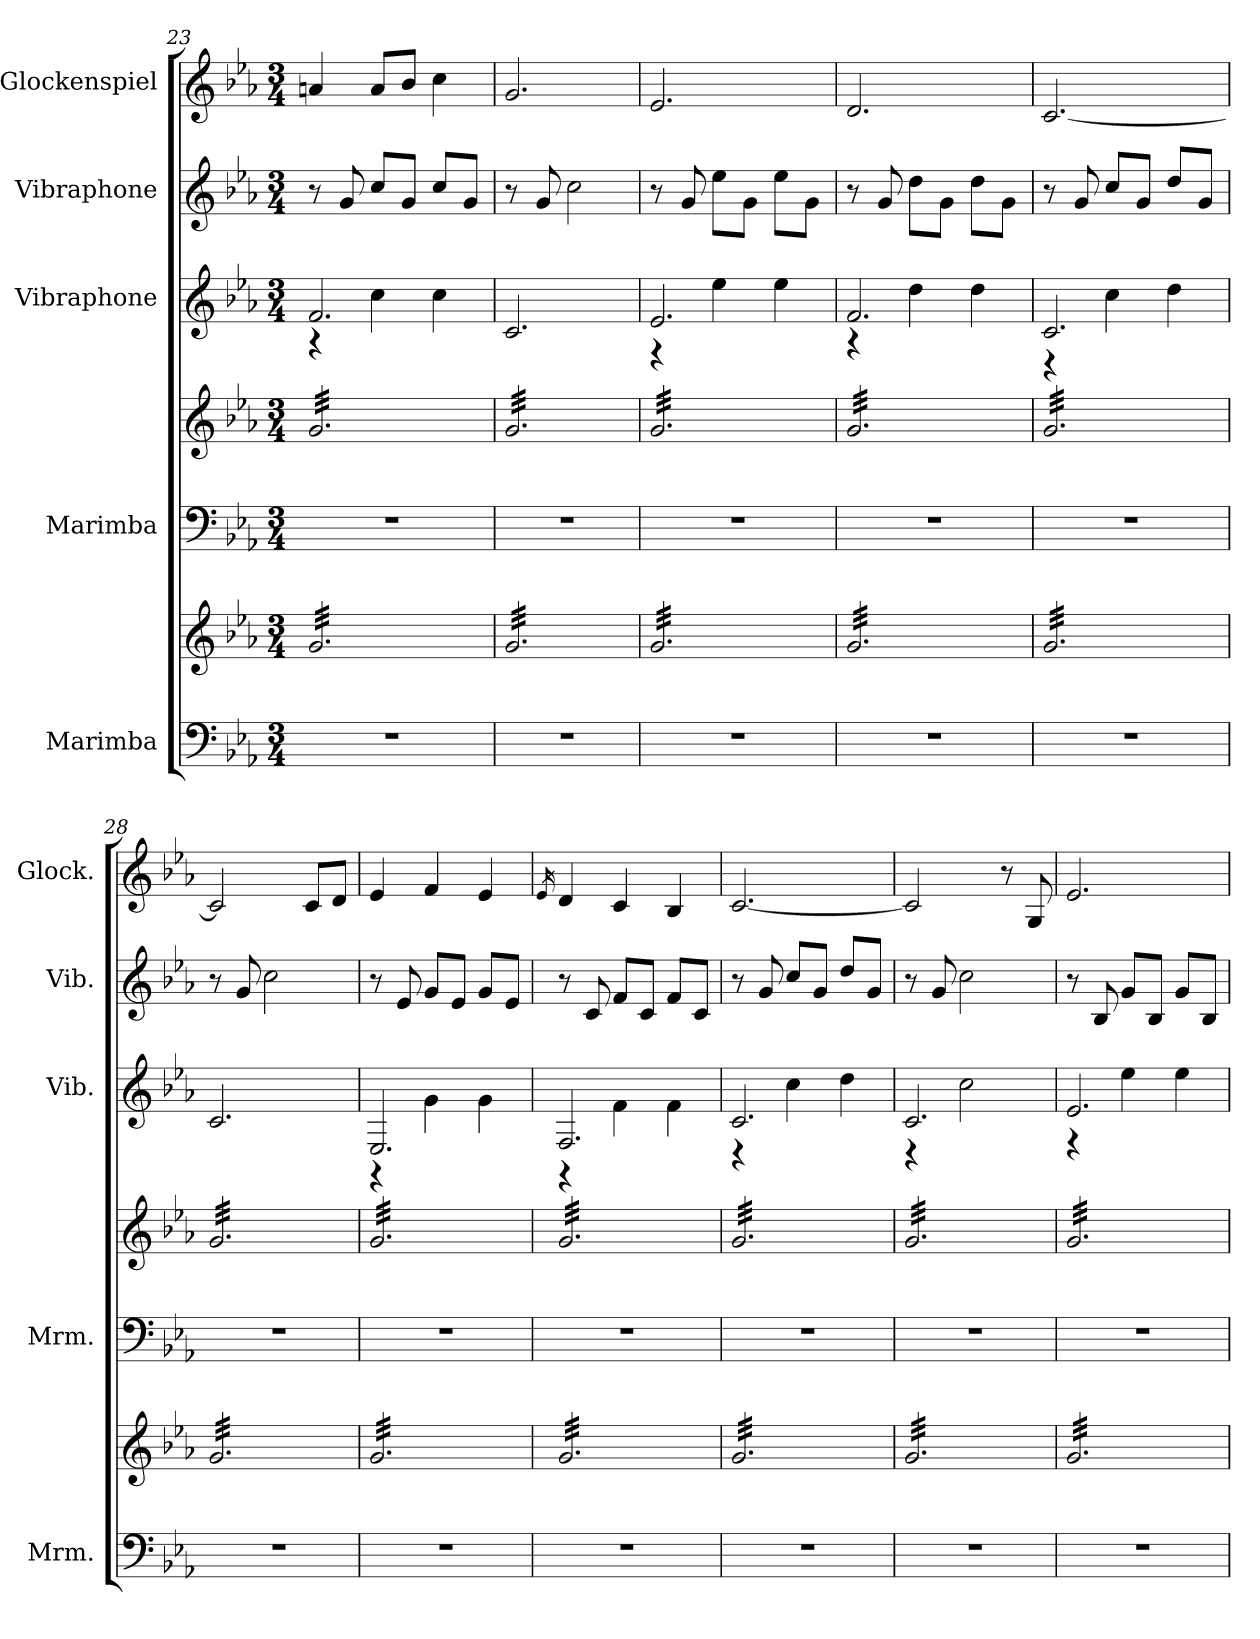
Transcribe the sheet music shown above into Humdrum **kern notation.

**kern	**kern	**kern	**kern	**kern	**kern	**kern
*part5	*part5	*part4	*part4	*part3	*part2	*part1
*staff7	*staff6	*staff5	*staff4	*staff3	*staff2	*staff1
*I"Marimba	*	*I"Marimba	*	*I"Vibraphone	*I"Vibraphone	*I"Glockenspiel
*I'Mrm.	*	*I'Mrm.	*	*I'Vib.	*I'Vib.	*I'Glock.
*clefF4	*clefG2	*clefF4	*clefG2	*clefG2	*clefG2	*clefG2
*	*	*	*	*	*	*ITrd-14c-24
*k[b-e-a-]	*k[b-e-a-]	*k[b-e-a-]	*k[b-e-a-]	*k[b-e-a-]	*k[b-e-a-]	*k[b-e-a-]
*M3/4	*M3/4	*M3/4	*M3/4	*M3/4	*M3/4	*M3/4
=23	=23	=23	=23	=23	=23	=23
*	*	*	*	*^	*	*
*	*tremolo	*	*	*	*	*	*
*	*	*	*tremolo	*	*	*	*
2.r	32g/LLL	2.r	32g/LLL	2.f/	4r	8r	4aaan/
.	32g/	.	32g/	.	.	.	.
.	32g/	.	32g/	.	.	.	.
.	32g/	.	32g/	.	.	.	.
.	32g/	.	32g/	.	.	8g/	.
.	32g/	.	32g/	.	.	.	.
.	32g/	.	32g/	.	.	.	.
.	32g/	.	32g/	.	.	.	.
.	32g/	.	32g/	.	4cc\	8cc/L	8aaa/L
.	32g/	.	32g/	.	.	.	.
.	32g/	.	32g/	.	.	.	.
.	32g/	.	32g/	.	.	.	.
.	32g/	.	32g/	.	.	8g/J	8bbb-/J
.	32g/	.	32g/	.	.	.	.
.	32g/	.	32g/	.	.	.	.
.	32g/	.	32g/	.	.	.	.
.	32g/	.	32g/	.	4cc\	8cc/L	4cccc\
.	32g/	.	32g/	.	.	.	.
.	32g/	.	32g/	.	.	.	.
.	32g/	.	32g/	.	.	.	.
.	32g/	.	32g/	.	.	8g/J	.
.	32g/	.	32g/	.	.	.	.
.	32g/	.	32g/	.	.	.	.
.	32g/JJJ	.	32g/JJJ	.	.	.	.
*	*	*	*	*v	*v	*	*
=24	=24	=24	=24	=24	=24	=24
2.r	32g/LLL	2.r	32g/LLL	2.c/	8r	2.ggg/
.	32g/	.	32g/	.	.	.
.	32g/	.	32g/	.	.	.
.	32g/	.	32g/	.	.	.
.	32g/	.	32g/	.	8g/	.
.	32g/	.	32g/	.	.	.
.	32g/	.	32g/	.	.	.
.	32g/	.	32g/	.	.	.
.	32g/	.	32g/	.	2cc\	.
.	32g/	.	32g/	.	.	.
.	32g/	.	32g/	.	.	.
.	32g/	.	32g/	.	.	.
.	32g/	.	32g/	.	.	.
.	32g/	.	32g/	.	.	.
.	32g/	.	32g/	.	.	.
.	32g/	.	32g/	.	.	.
.	32g/	.	32g/	.	.	.
.	32g/	.	32g/	.	.	.
.	32g/	.	32g/	.	.	.
.	32g/	.	32g/	.	.	.
.	32g/	.	32g/	.	.	.
.	32g/	.	32g/	.	.	.
.	32g/	.	32g/	.	.	.
.	32g/JJJ	.	32g/JJJ	.	.	.
=25	=25	=25	=25	=25	=25	=25
*	*	*	*	*^	*	*
2.r	32g/LLL	2.r	32g/LLL	2.e-/	4r	8r	2.eee-/
.	32g/	.	32g/	.	.	.	.
.	32g/	.	32g/	.	.	.	.
.	32g/	.	32g/	.	.	.	.
.	32g/	.	32g/	.	.	8g/	.
.	32g/	.	32g/	.	.	.	.
.	32g/	.	32g/	.	.	.	.
.	32g/	.	32g/	.	.	.	.
.	32g/	.	32g/	.	4ee-\	8ee-\L	.
.	32g/	.	32g/	.	.	.	.
.	32g/	.	32g/	.	.	.	.
.	32g/	.	32g/	.	.	.	.
.	32g/	.	32g/	.	.	8g\J	.
.	32g/	.	32g/	.	.	.	.
.	32g/	.	32g/	.	.	.	.
.	32g/	.	32g/	.	.	.	.
.	32g/	.	32g/	.	4ee-\	8ee-\L	.
.	32g/	.	32g/	.	.	.	.
.	32g/	.	32g/	.	.	.	.
.	32g/	.	32g/	.	.	.	.
.	32g/	.	32g/	.	.	8g\J	.
.	32g/	.	32g/	.	.	.	.
.	32g/	.	32g/	.	.	.	.
.	32g/JJJ	.	32g/JJJ	.	.	.	.
=26	=26	=26	=26	=26	=26	=26	=26
2.r	32g/LLL	2.r	32g/LLL	2.f/	4r	8r	2.ddd/
.	32g/	.	32g/	.	.	.	.
.	32g/	.	32g/	.	.	.	.
.	32g/	.	32g/	.	.	.	.
.	32g/	.	32g/	.	.	8g/	.
.	32g/	.	32g/	.	.	.	.
.	32g/	.	32g/	.	.	.	.
.	32g/	.	32g/	.	.	.	.
.	32g/	.	32g/	.	4dd\	8dd\L	.
.	32g/	.	32g/	.	.	.	.
.	32g/	.	32g/	.	.	.	.
.	32g/	.	32g/	.	.	.	.
.	32g/	.	32g/	.	.	8g\J	.
.	32g/	.	32g/	.	.	.	.
.	32g/	.	32g/	.	.	.	.
.	32g/	.	32g/	.	.	.	.
.	32g/	.	32g/	.	4dd\	8dd\L	.
.	32g/	.	32g/	.	.	.	.
.	32g/	.	32g/	.	.	.	.
.	32g/	.	32g/	.	.	.	.
.	32g/	.	32g/	.	.	8g\J	.
.	32g/	.	32g/	.	.	.	.
.	32g/	.	32g/	.	.	.	.
.	32g/JJJ	.	32g/JJJ	.	.	.	.
!!LO:PB:g=z
=27	=27	=27	=27	=27	=27	=27	=27
2.r	32g/LLL	2.r	32g/LLL	2.c/	4r	8r	[2.ccc/
.	32g/	.	32g/	.	.	.	.
.	32g/	.	32g/	.	.	.	.
.	32g/	.	32g/	.	.	.	.
.	32g/	.	32g/	.	.	8g/	.
.	32g/	.	32g/	.	.	.	.
.	32g/	.	32g/	.	.	.	.
.	32g/	.	32g/	.	.	.	.
.	32g/	.	32g/	.	4cc\	8cc/L	.
.	32g/	.	32g/	.	.	.	.
.	32g/	.	32g/	.	.	.	.
.	32g/	.	32g/	.	.	.	.
.	32g/	.	32g/	.	.	8g/J	.
.	32g/	.	32g/	.	.	.	.
.	32g/	.	32g/	.	.	.	.
.	32g/	.	32g/	.	.	.	.
.	32g/	.	32g/	.	4dd\	8dd/L	.
.	32g/	.	32g/	.	.	.	.
.	32g/	.	32g/	.	.	.	.
.	32g/	.	32g/	.	.	.	.
.	32g/	.	32g/	.	.	8g/J	.
.	32g/	.	32g/	.	.	.	.
.	32g/	.	32g/	.	.	.	.
.	32g/JJJ	.	32g/JJJ	.	.	.	.
*	*	*	*	*v	*v	*	*
=28	=28	=28	=28	=28	=28	=28
2.r	32g/LLL	2.r	32g/LLL	2.c/	8r	2ccc/]
.	32g/	.	32g/	.	.	.
.	32g/	.	32g/	.	.	.
.	32g/	.	32g/	.	.	.
.	32g/	.	32g/	.	8g/	.
.	32g/	.	32g/	.	.	.
.	32g/	.	32g/	.	.	.
.	32g/	.	32g/	.	.	.
.	32g/	.	32g/	.	2cc\	.
.	32g/	.	32g/	.	.	.
.	32g/	.	32g/	.	.	.
.	32g/	.	32g/	.	.	.
.	32g/	.	32g/	.	.	.
.	32g/	.	32g/	.	.	.
.	32g/	.	32g/	.	.	.
.	32g/	.	32g/	.	.	.
.	32g/	.	32g/	.	.	8ccc/L
.	32g/	.	32g/	.	.	.
.	32g/	.	32g/	.	.	.
.	32g/	.	32g/	.	.	.
.	32g/	.	32g/	.	.	8ddd/J
.	32g/	.	32g/	.	.	.
.	32g/	.	32g/	.	.	.
.	32g/JJJ	.	32g/JJJ	.	.	.
=29	=29	=29	=29	=29	=29	=29
*	*	*	*	*^	*	*
2.r	32g/LLL	2.r	32g/LLL	2.E-/	4r	8r	4eee-/
.	32g/	.	32g/	.	.	.	.
.	32g/	.	32g/	.	.	.	.
.	32g/	.	32g/	.	.	.	.
.	32g/	.	32g/	.	.	8e-/	.
.	32g/	.	32g/	.	.	.	.
.	32g/	.	32g/	.	.	.	.
.	32g/	.	32g/	.	.	.	.
.	32g/	.	32g/	.	4g\	8g/L	4fff/
.	32g/	.	32g/	.	.	.	.
.	32g/	.	32g/	.	.	.	.
.	32g/	.	32g/	.	.	.	.
.	32g/	.	32g/	.	.	8e-/J	.
.	32g/	.	32g/	.	.	.	.
.	32g/	.	32g/	.	.	.	.
.	32g/	.	32g/	.	.	.	.
.	32g/	.	32g/	.	4g\	8g/L	4eee-/
.	32g/	.	32g/	.	.	.	.
.	32g/	.	32g/	.	.	.	.
.	32g/	.	32g/	.	.	.	.
.	32g/	.	32g/	.	.	8e-/J	.
.	32g/	.	32g/	.	.	.	.
.	32g/	.	32g/	.	.	.	.
.	32g/JJJ	.	32g/JJJ	.	.	.	.
=30	=30	=30	=30	=30	=30	=30	=30
.	.	.	.	.	.	.	16qeee-/
2.r	32g/LLL	2.r	32g/LLL	2.F/	4r	8r	4ddd/
.	32g/	.	32g/	.	.	.	.
.	32g/	.	32g/	.	.	.	.
.	32g/	.	32g/	.	.	.	.
.	32g/	.	32g/	.	.	8c/	.
.	32g/	.	32g/	.	.	.	.
.	32g/	.	32g/	.	.	.	.
.	32g/	.	32g/	.	.	.	.
.	32g/	.	32g/	.	4f\	8f/L	4ccc/
.	32g/	.	32g/	.	.	.	.
.	32g/	.	32g/	.	.	.	.
.	32g/	.	32g/	.	.	.	.
.	32g/	.	32g/	.	.	8c/J	.
.	32g/	.	32g/	.	.	.	.
.	32g/	.	32g/	.	.	.	.
.	32g/	.	32g/	.	.	.	.
.	32g/	.	32g/	.	4f\	8f/L	4bb-/
.	32g/	.	32g/	.	.	.	.
.	32g/	.	32g/	.	.	.	.
.	32g/	.	32g/	.	.	.	.
.	32g/	.	32g/	.	.	8c/J	.
.	32g/	.	32g/	.	.	.	.
.	32g/	.	32g/	.	.	.	.
.	32g/JJJ	.	32g/JJJ	.	.	.	.
=31	=31	=31	=31	=31	=31	=31	=31
2.r	32g/LLL	2.r	32g/LLL	2.c/	4r	8r	[2.ccc/
.	32g/	.	32g/	.	.	.	.
.	32g/	.	32g/	.	.	.	.
.	32g/	.	32g/	.	.	.	.
.	32g/	.	32g/	.	.	8g/	.
.	32g/	.	32g/	.	.	.	.
.	32g/	.	32g/	.	.	.	.
.	32g/	.	32g/	.	.	.	.
.	32g/	.	32g/	.	4cc\	8cc/L	.
.	32g/	.	32g/	.	.	.	.
.	32g/	.	32g/	.	.	.	.
.	32g/	.	32g/	.	.	.	.
.	32g/	.	32g/	.	.	8g/J	.
.	32g/	.	32g/	.	.	.	.
.	32g/	.	32g/	.	.	.	.
.	32g/	.	32g/	.	.	.	.
.	32g/	.	32g/	.	4dd\	8dd/L	.
.	32g/	.	32g/	.	.	.	.
.	32g/	.	32g/	.	.	.	.
.	32g/	.	32g/	.	.	.	.
.	32g/	.	32g/	.	.	8g/J	.
.	32g/	.	32g/	.	.	.	.
.	32g/	.	32g/	.	.	.	.
.	32g/JJJ	.	32g/JJJ	.	.	.	.
=32	=32	=32	=32	=32	=32	=32	=32
2.r	32g/LLL	2.r	32g/LLL	2.c/	4r	8r	2ccc/]
.	32g/	.	32g/	.	.	.	.
.	32g/	.	32g/	.	.	.	.
.	32g/	.	32g/	.	.	.	.
.	32g/	.	32g/	.	.	8g/	.
.	32g/	.	32g/	.	.	.	.
.	32g/	.	32g/	.	.	.	.
.	32g/	.	32g/	.	.	.	.
.	32g/	.	32g/	.	2cc\	2cc\	.
.	32g/	.	32g/	.	.	.	.
.	32g/	.	32g/	.	.	.	.
.	32g/	.	32g/	.	.	.	.
.	32g/	.	32g/	.	.	.	.
.	32g/	.	32g/	.	.	.	.
.	32g/	.	32g/	.	.	.	.
.	32g/	.	32g/	.	.	.	.
.	32g/	.	32g/	.	.	.	8r
.	32g/	.	32g/	.	.	.	.
.	32g/	.	32g/	.	.	.	.
.	32g/	.	32g/	.	.	.	.
.	32g/	.	32g/	.	.	.	8gg/
.	32g/	.	32g/	.	.	.	.
.	32g/	.	32g/	.	.	.	.
.	32g/JJJ	.	32g/JJJ	.	.	.	.
=33	=33	=33	=33	=33	=33	=33	=33
2.r	32g/LLL	2.r	32g/LLL	2.e-/	4r	8r	2.eee-/
.	32g/	.	32g/	.	.	.	.
.	32g/	.	32g/	.	.	.	.
.	32g/	.	32g/	.	.	.	.
.	32g/	.	32g/	.	.	8B-/	.
.	32g/	.	32g/	.	.	.	.
.	32g/	.	32g/	.	.	.	.
.	32g/	.	32g/	.	.	.	.
.	32g/	.	32g/	.	4ee-\	8g/L	.
.	32g/	.	32g/	.	.	.	.
.	32g/	.	32g/	.	.	.	.
.	32g/	.	32g/	.	.	.	.
.	32g/	.	32g/	.	.	8B-/J	.
.	32g/	.	32g/	.	.	.	.
.	32g/	.	32g/	.	.	.	.
.	32g/	.	32g/	.	.	.	.
.	32g/	.	32g/	.	4ee-\	8g/L	.
.	32g/	.	32g/	.	.	.	.
.	32g/	.	32g/	.	.	.	.
.	32g/	.	32g/	.	.	.	.
.	32g/	.	32g/	.	.	8B-/J	.
.	32g/	.	32g/	.	.	.	.
.	32g/	.	32g/	.	.	.	.
.	32g/JJJ	.	32g/JJJ	.	.	.	.
*	*	*	*Xtremolo	*	*	*	*
*	*Xtremolo	*	*	*	*	*	*
*	*	*	*	*v	*v	*	*
=	=	=	=	=	=	=
*-	*-	*-	*-	*-	*-	*-
